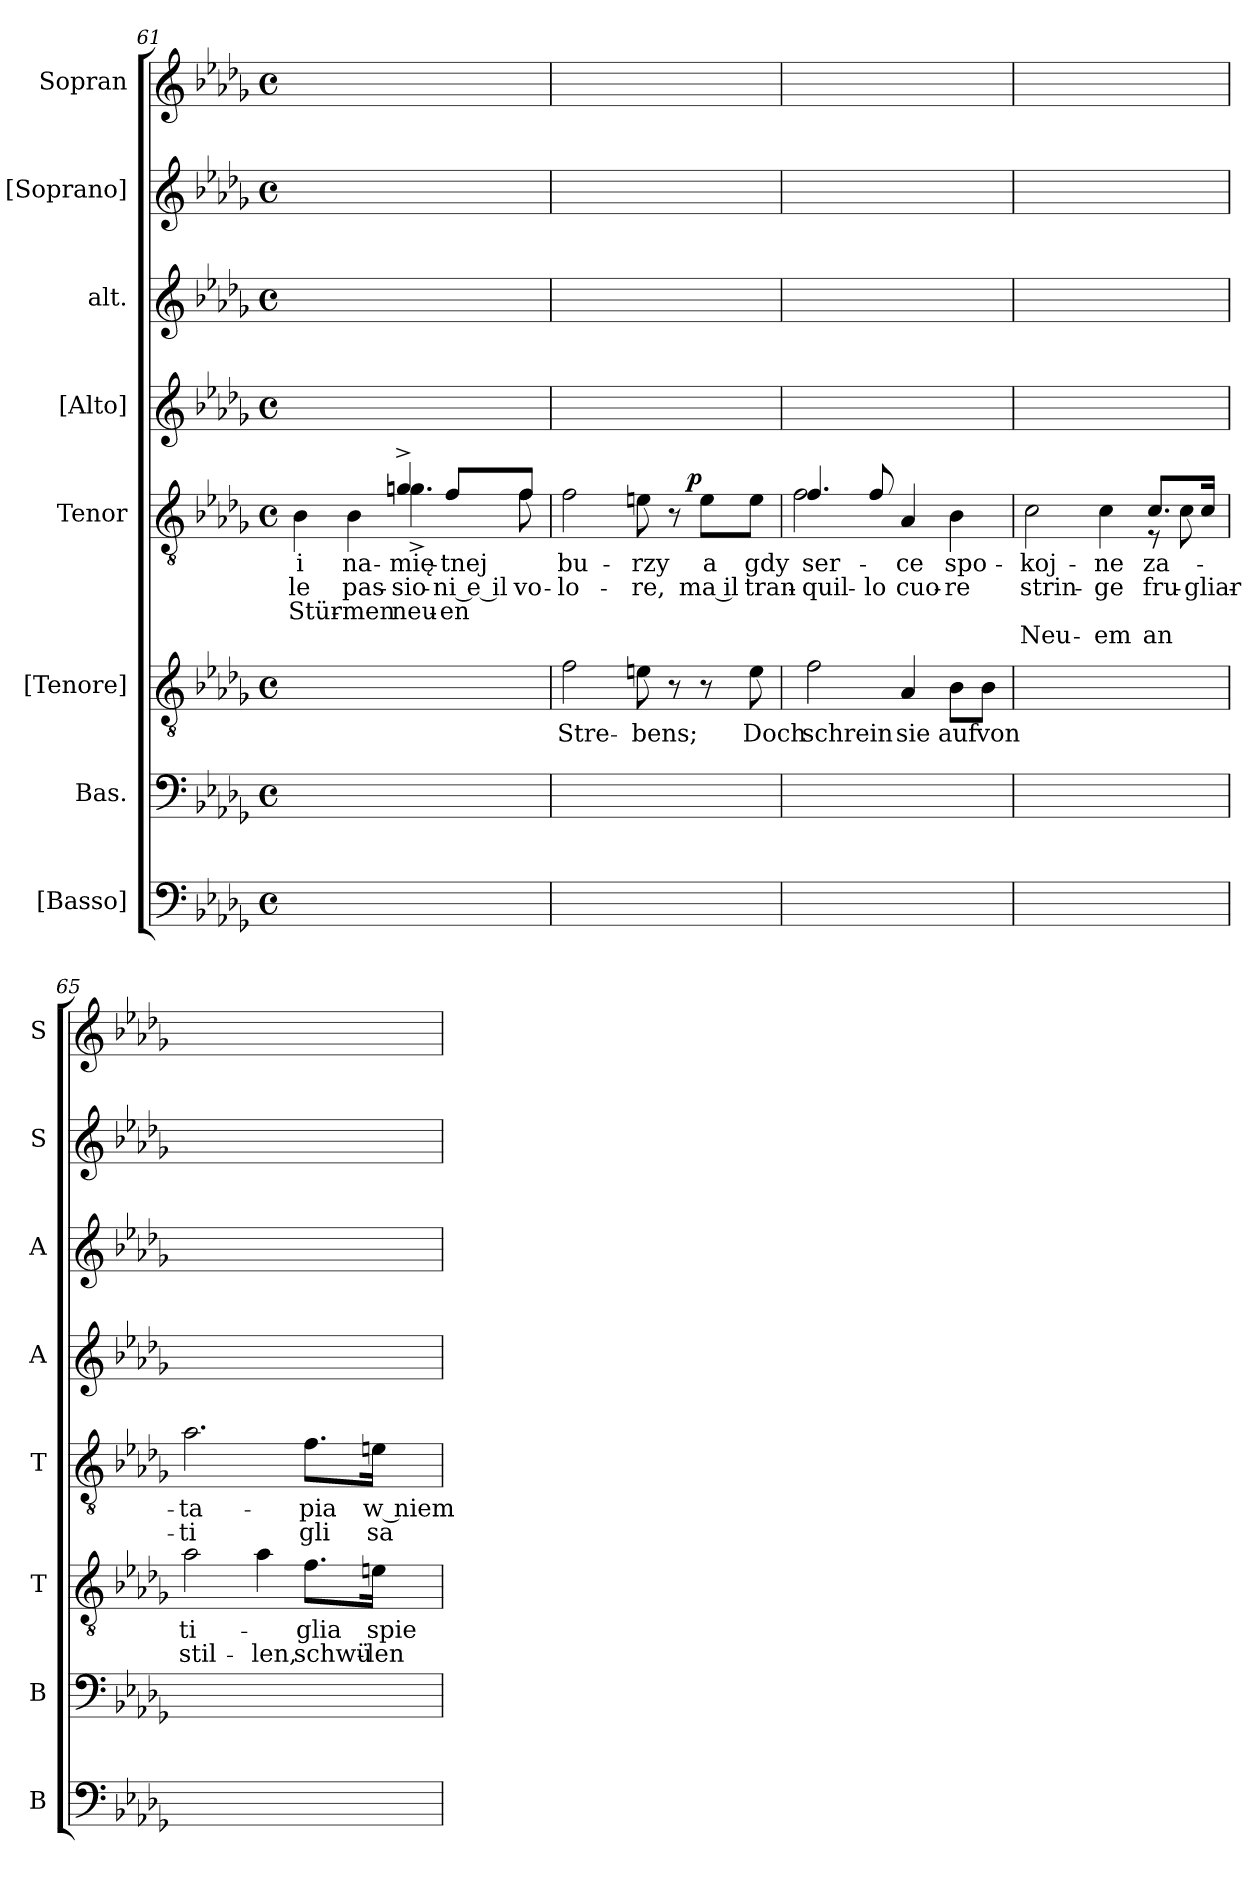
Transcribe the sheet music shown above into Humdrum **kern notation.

**kern	**kern	**kern	**text	**text	**kern	**text	**text	**text	**text	**dynam	**kern	**kern	**kern	**kern
*part8	*part7	*part6	*part6	*part6	*part5	*part5	*part5	*part5	*part5	*part5	*part4	*part3	*part2	*part1
*staff8	*staff7	*staff6	*staff6	*staff6	*staff5	*staff5	*staff5	*staff5	*staff5	*staff5	*staff4	*staff3	*staff2	*staff1
*I"[Basso]	*I"Bas.	*I"[Tenore]	*	*	*I"Tenor	*	*	*	*	*	*I"[Alto]	*I"alt.	*I"[Soprano]	*I"Sopran
*I'B	*I'B	*I'T	*	*	*I'T	*	*	*	*	*	*I'A	*I'A	*I'S	*I'S
*clefF4	*clefF4	*clefGv2	*	*	*clefGv2	*	*	*	*	*	*clefG2	*clefG2	*clefG2	*clefG2
*k[b-e-a-d-g-]	*k[b-e-a-d-g-]	*k[b-e-a-d-g-]	*	*	*k[b-e-a-d-g-]	*	*	*	*	*	*k[b-e-a-d-g-]	*k[b-e-a-d-g-]	*k[b-e-a-d-g-]	*k[b-e-a-d-g-]
*M4/4	*M4/4	*M4/4	*	*	*M4/4	*	*	*	*	*	*M4/4	*M4/4	*M4/4	*M4/4
*met(c)	*met(c)	*met(c)	*	*	*met(c)	*	*	*	*	*	*met(c)	*met(c)	*met(c)	*met(c)
=61	=61	=61	=61	=61	=61	=61	=61	=61	=61	=61	=61	=61	=61	=61
!	!	!	!	!	!	!	!LO:LY:color=blue	!	!	!	!	!	!	!
*	*	*	*	*	*^	*	*	*	*	*	*	*	*	*
1ryy	1ryy	1ryy	.	.	4B-\	2ryy	i	le	Stür-	.	.	1ryy	1ryy	1ryy	1ryy
!	!	!	!	!	!	!	!	!LO:LY:color=blue	!	!	!	!	!	!	!
.	.	.	.	.	4B-\	.	na-	pas-	-men	.	.	.	.	.	.
!	!	!	!	!	!	!	!	!LO:LY:color=blue	!	!	!	!	!	!	!
.	.	.	.	.	4gn^>i/	4.gn^>\	-mię-	-sio-	neu-	.	.	.	.	.	.
!	!	!	!	!	!	!	!	!LO:LY:color=blue	!	!	!	!	!	!	!
.	.	.	.	.	8fi/L	.	-tnej	-ni e il	-en	.	.	.	.	.	.
!	!	!	!	!	!	!	!	!LO:LY:color=blue	!	!	!	!	!	!	!
.	.	.	.	.	8fi/J	8f\	.	vo-	.	.	.	.	.	.	.
=62	=62	=62	=62	=62	=62	=62	=62	=62	=62	=62	=62	=62	=62	=62	=62
!	!	!	!	!	!	!	!	!LO:LY:color=blue	!	!	!	!	!	!	!
*	*	*	*	*	*v	*v	*	*	*	*	*	*	*	*	*
1ryy	1ryy	2f\	Stre-	.	2f\	bu-	-lo-	.	.	.	1ryy	1ryy	1ryy	1ryy
!	!	!	!	!	!	!	!LO:LY:color=blue	!	!	!	!	!	!	!
.	.	8en\	-bens;	.	8en\	-rzy	-re,	.	.	.	.	.	.	.
.	.	8r	.	.	8r	.	.	.	.	.	.	.	.	.
!	!	!	!	!	!	!	!LO:LY:color=blue	!	!	!LO:DY:a:rj	!	!	!	!
.	.	8r	.	.	8e\L	a	ma il	.	.	p	.	.	.	.
!	!	!	!	!	!	!	!LO:LY:color=blue	!	!	!	!	!	!	!
.	.	8e\	Doch	.	8e\J	gdy	tran-	.	.	.	.	.	.	.
=63	=63	=63	=63	=63	=63	=63	=63	=63	=63	=63	=63	=63	=63	=63
!	!	!	!	!	!	!	!LO:LY:color=blue	!	!	!	!	!	!	!
*	*	*	*	*	*^	*	*	*	*	*	*	*	*	*
1ryy	1ryy	2f\	schrein	.	4.fi/	2f\	ser-	-quil-	.	.	.	1ryy	1ryy	1ryy	1ryy
!	!	!	!	!	!	!	!	!LO:LY:color=blue	!	!	!	!	!	!	!
.	.	.	.	.	8fi/	.	.	-lo	.	.	.	.	.	.	.
!	!	!	!	!	!	!	!	!LO:LY:color=blue	!	!	!	!	!	!	!
.	.	4A-/	sie	.	4A-/	2ryy	-ce	cuo-	.	.	.	.	.	.	.
!	!	!	!	!	!	!	!	!LO:LY:color=blue	!	!	!	!	!	!	!
.	.	8B-\L	auf	.	4B-\	.	spo-	-re	.	.	.	.	.	.	.
.	.	8B-\J	von	.	.	.	.	.	.	.	.	.	.	.	.
=64	=64	=64	=64	=64	=64	=64	=64	=64	=64	=64	=64	=64	=64	=64	=64
!	!	!	!	!	!	!	!	!LO:LY:color=blue	!	!	!	!	!	!	!
1ryy	1ryy	1ryy	.	.	2c\	2ryy	-koj-	strin-	.	Neu-	.	1ryy	1ryy	1ryy	1ryy
!	!	!	!	!	!	!	!	!LO:LY:color=blue	!	!	!	!	!	!	!
.	.	.	.	.	4c\	4ryy	-ne	-ge	.	-em	.	.	.	.	.
!	!	!	!	!	!	!	!	!LO:LY:color=blue	!	!	!	!	!	!	!
.	.	.	.	.	8.ci/L	8r	za-	fru-	.	an	.	.	.	.	.
.	.	.	.	.	.	8c\	.	.	.	.	.	.	.	.	.
!	!	!	!	!	!	!	!	!LO:LY:color=blue	!	!	!	!	!	!	!
.	.	.	.	.	16ci/Jk	.	.	-gliar-	.	.	.	.	.	.	.
*	*	*	*	*	*v	*v	*	*	*	*	*	*	*	*	*
=65	=65	=65	=65	=65	=65	=65	=65	=65	=65	=65	=65	=65	=65	=65
!	!	!	!	!	!	!	!LO:LY:color=blue	!	!	!	!	!	!	!
1ryy	1ryy	2a-\	ti-	stil-	2.a-\	-ta-	-ti	.	.	.	1ryy	1ryy	1ryy	1ryy
.	.	4a-\	.	-len,	.	.	.	.	.	.	.	.	.	.
!	!	!	!	!	!	!	!LO:LY:color=blue	!	!	!	!	!	!	!
.	.	8.f\L	-glia	schwü-	8.f\L	-pia	gli	.	.	.	.	.	.	.
!	!	!	!	!	!	!	!LO:LY:color=blue	!	!	!	!	!	!	!
.	.	16en\Jk	spie-	-len	16en\Jk	w niem	sa	.	.	.	.	.	.	.
=	=	=	=	=	=	=	=	=	=	=	=	=	=	=
*-	*-	*-	*-	*-	*-	*-	*-	*-	*-	*-	*-	*-	*-	*-
